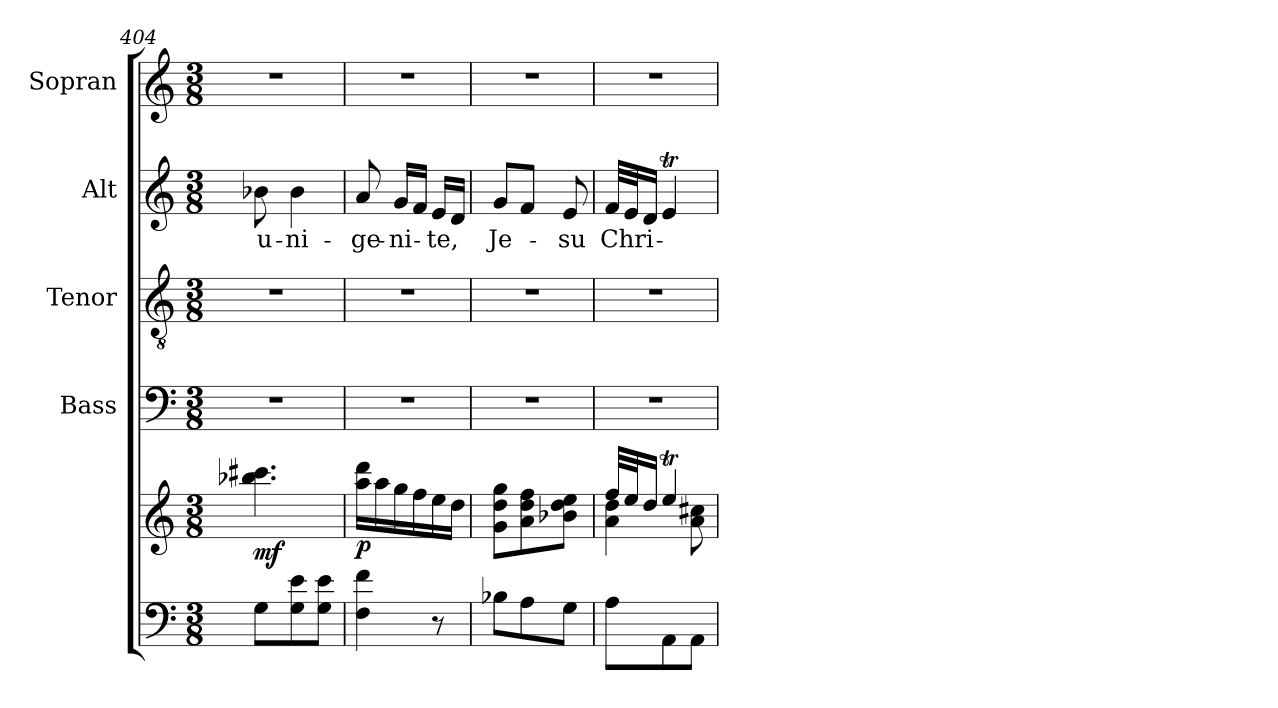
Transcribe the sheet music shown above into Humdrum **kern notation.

**kern	**kern	**dynam	**kern	**kern	**kern	**text	**kern
*part5	*part5	*part5	*part4	*part3	*part2	*part2	*part1
*staff6	*staff5	*staff5/6	*staff4	*staff3	*staff2	*staff2	*staff1
*	*	*	*I"Bass	*I"Tenor	*I"Alt	*	*I"Sopran
*	*	*	*I'B.	*I'T.	*I'A.	*	*I'S.
*clefF4	*clefG2	*	*clefF4	*clefGv2	*clefG2	*	*clefG2
*k[]	*k[]	*	*k[]	*k[]	*k[]	*	*k[]
*C:	*C:	*	*C:	*C:	*C:	*	*C:
*M3/8	*M3/8	*	*M3/8	*M3/8	*M3/8	*	*M3/8
=404	=404	=404	=404	=404	=404	=404	=404
!	!	!LO:DY:b	!	!	!	!LO:LY:b	!
8G\L	4.bb-X\ 4.ccc#X\	mf	4.r	4.r	8b-X\	u-	4.r
!	!	!	!	!	!	!LO:LY:b	!
8G\ 8e\	.	.	.	.	4b-\	-ni-	.
8G\ 8e\J	.	.	.	.	.	.	.
!!LO:PB:g=z
=405	=405	=405	=405	=405	=405	=405	=405
!	!	!LO:DY:b	!	!	!	!LO:LY:b	!
4F\ 4f\	16aa\ 16ddd\LL	p	4.r	4.r	8a/	-ge-	4.r
.	16aa\	.	.	.	.	.	.
!	!	!	!	!	!	!LO:LY:b	!
.	16gg\	.	.	.	16g/LL	-ni-	.
.	16ff\	.	.	.	16f/JJ	.	.
!	!	!	!	!	!	!LO:LY:b	!
8r	16ee\	.	.	.	16e/LL	-te,	.
.	16dd\JJ	.	.	.	16d/JJ	.	.
=406	=406	=406	=406	=406	=406	=406	=406
!	!	!	!	!	!	!LO:LY:b	!
8B-X\L	8g\ 8dd\ 8gg\L	.	4.r	4.r	8g/L	Je-	4.r
8A\	8a\ 8dd\ 8ff\	.	.	.	8f/J	.	.
!	!	!	!	!	!	!LO:LY:b	!
8G\J	8b-X\ 8dd\ 8ee\J	.	.	.	8e/	-su	.
=407	=407	=407	=407	=407	=407	=407	=407
*	*^	*	*	*	*	*	*
!	!	!	!	!	!	!	!LO:LY:b	!
8A\L	32ff/LLL	4a\ 4dd\	.	4.r	4.r	32f/LLL	Chri-	4.r
.	32ee/J	.	.	.	.	32e/J	.	.
.	16dd/JJ	.	.	.	.	16d/JJ	.	.
8AA\	4eet/	.	.	.	.	4et/	.	.
8AA\J	.	8a\ 8cc#X\	.	.	.	.	.	.
*	*v	*v	*	*	*	*	*	*
=	=	=	=	=	=	=	=
*-	*-	*-	*-	*-	*-	*-	*-
